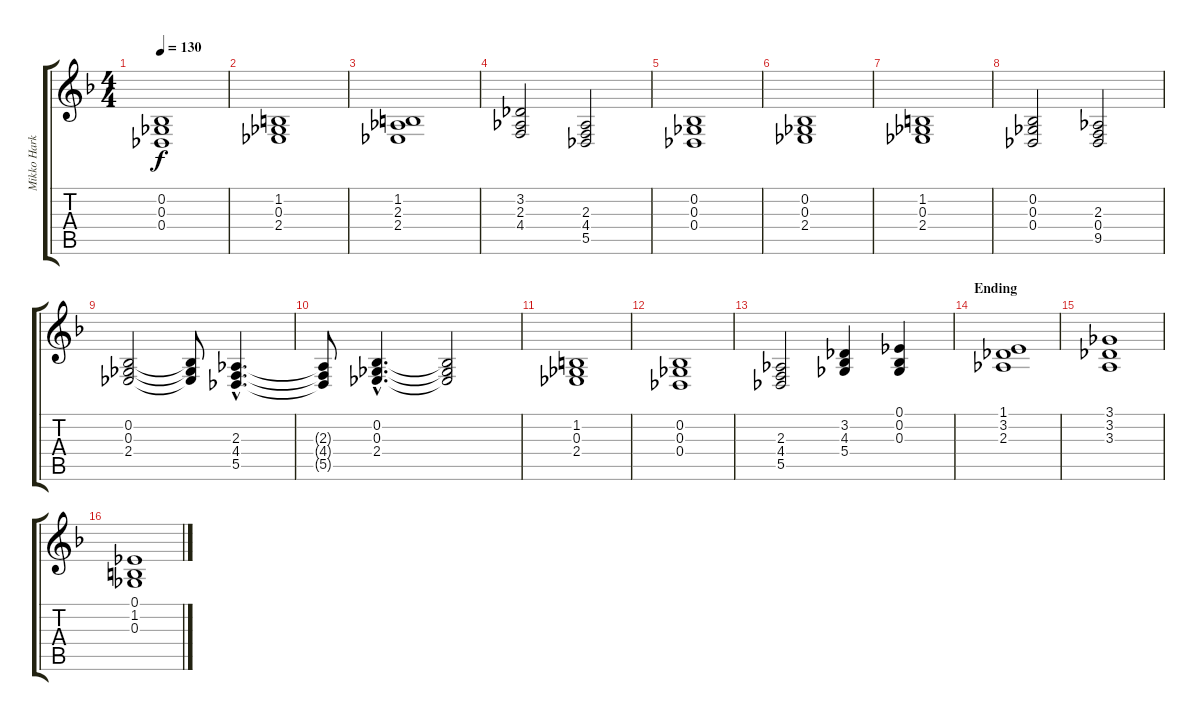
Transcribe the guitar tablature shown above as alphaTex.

\track ("Mikko Harkin RH" "Mikko Hark") {instrument harpsichord}
\staff {score tabs}
\tuning (Eb4 Bb3 Gb3 Db3 Ab2 Eb2) {hide}
\ts (4 4)
\tempo 130
\clef g2
\ks dminor
(0.2 0.3 0.4).1{dy f} |
(1.2 0.3 2.4).1 |
(1.2 2.3 2.4).1 |
(3.2 2.3 4.4).2 (2.3 4.4 5.5).2 |
(0.2 0.3 0.4).1 |
(0.2 0.3 2.4).1{volume 11 instrument harpsichord} |
(1.2 0.3 2.4).1 |
(0.2 0.3 0.4).2 (2.3 0.4 9.5).2 |
(0.2 0.3 2.4).2 (0.2{t} 0.3{t} 2.4{t}).8 (2.3{hac} 4.4{hac} 5.5{hac}).4{d} |
(2.3{t} 4.4{t} 5.5{t}).8 (0.2{hac} 0.3{hac} 2.4{hac}).4{d} (0.2{t} 0.3{t} 2.4{t}).2 |
(1.2 0.3 2.4).1 |
(0.2 0.3 0.4).1 |
(2.3 4.4 5.5).2 (3.2 4.3 5.4).4 (0.1 0.2 0.3).4 |
\section ("" "Ending")
(1.1 3.2 2.3).1{volume 11} |
(3.1 3.2 3.3).1 |
(0.1 1.2 0.3).1
